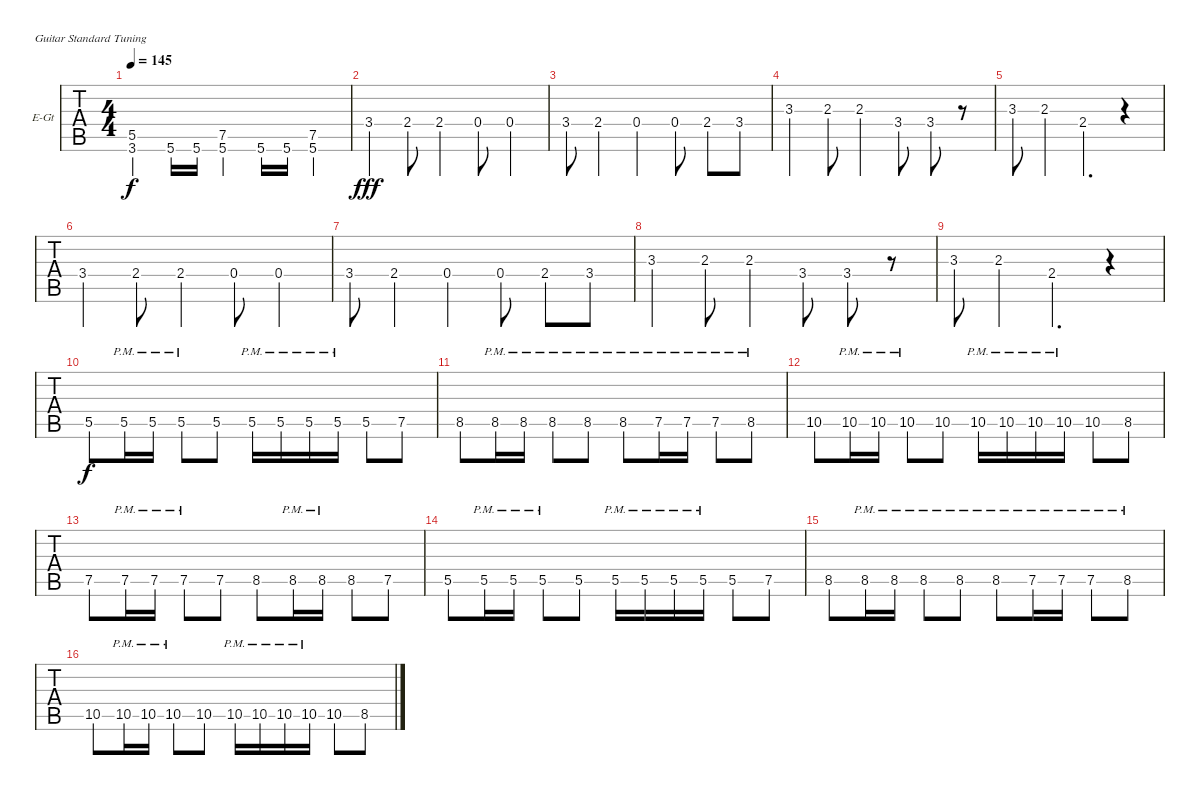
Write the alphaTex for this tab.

\defaultSystemsLayout 4
\bracketExtendMode groupsimilarinstruments
\firstSystemTrackNameOrientation horizontal
\otherSystemsTrackNameOrientation horizontal
\track ("Electric Guitar" "E-Gt") {instrument distortionguitar}
\staff {tabs}
\tuning (E4 B3 G3 D3 A2 E2)
\ts (4 4)
\tempo 145
\clef g2
\scale
0.333333
\ks c
(5.5 3.6).4{dy f} 5.6.16 5.6.16 (7.5 5.6).4 5.6.16 5.6.16 (7.5 5.6).4 |
\scale
0.333333 3.4.4{dy fff} 2.4.8 2.4.4 0.4.8 0.4.4 |
\scale
0.333333 3.4.8 2.4.4 0.4.4 0.4.8 2.4.8 3.4.8 |
\scale
0.333333 3.3.4 2.3.8 2.3.4 3.4.8 3.4.8 r.8 |
\scale
0.333333 3.3.8 2.3.4 2.4.4{d} r.4 |
\scale
0.333333 3.4.4 2.4.8 2.4.4 0.4.8 0.4.4 |
\scale
0.333333 3.4.8 2.4.4 0.4.4 0.4.8 2.4.8 3.4.8 |
\scale
0.333333 3.3.4 2.3.8 2.3.4 3.4.8 3.4.8 r.8 |
\scale
0.333333 3.3.8 2.3.4 2.4.4{d} r.4 |
\scale
0.333333 5.5.8{dy f} 5.5{pm}.16 5.5{pm}.16 5.5{pm}.8 5.5.8 5.5{pm}.16 5.5{pm}.16 5.5{pm}.16 5.5{pm}.16 5.5.8 7.5.8 |
\scale
0.333333 8.5.8 8.5{pm}.16 8.5{pm}.16 8.5{pm}.8 8.5{pm}.8 8.5{pm}.8 7.5{pm}.16 7.5{pm}.16 7.5{pm}.8 8.5{pm}.8 |
\scale
0.333333 10.5.8 10.5{pm}.16 10.5{pm}.16 10.5{pm}.8 10.5.8 10.5{pm}.16 10.5{pm}.16 10.5{pm}.16 10.5{pm}.16 10.5.8 8.5.8 |
\scale
0.333333 7.5.8 7.5{pm}.16 7.5{pm}.16 7.5{pm}.8 7.5.8 8.5.8 8.5{pm}.16 8.5{pm}.16 8.5.8 7.5.8 |
\scale
0.333333 5.5.8 5.5{pm}.16 5.5{pm}.16 5.5{pm}.8 5.5.8 5.5{pm}.16 5.5{pm}.16 5.5{pm}.16 5.5{pm}.16 5.5.8 7.5.8 |
\scale
0.333333 8.5.8 8.5{pm}.16 8.5{pm}.16 8.5{pm}.8 8.5{pm}.8 8.5{pm}.8 7.5{pm}.16 7.5{pm}.16 7.5{pm}.8 8.5{pm}.8 |
\scale
0.333333 10.5.8 10.5{pm}.16 10.5{pm}.16 10.5{pm}.8 10.5.8 10.5{pm}.16 10.5{pm}.16 10.5{pm}.16 10.5{pm}.16 10.5.8 8.5.8
